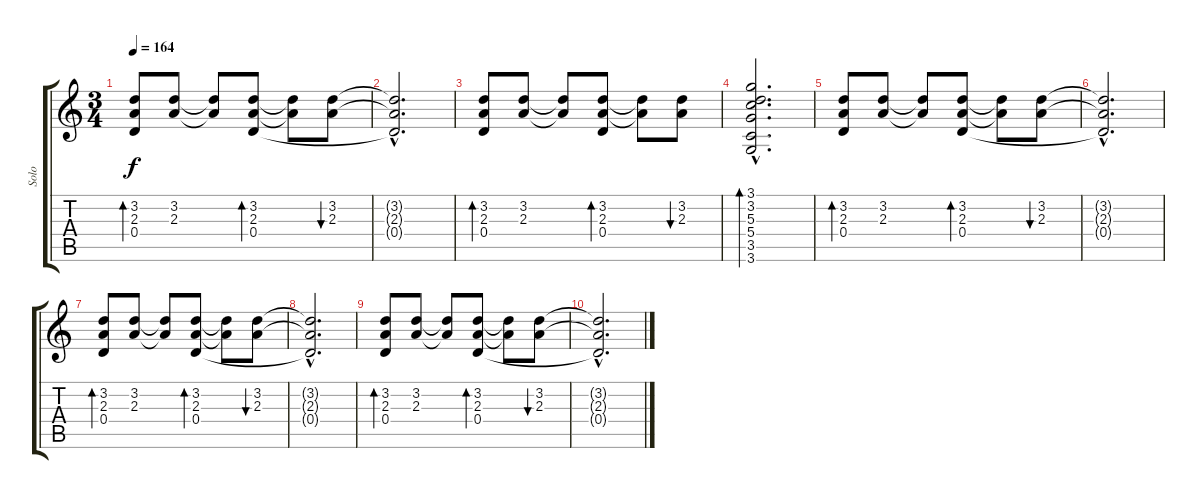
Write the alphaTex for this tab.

\track ("Solo" "Solo") {instrument acousticguitarsteel}
\staff {score tabs}
\tuning (E4 B3 G3 D3 A2 E2) {hide}
\ts (3 4)
\tempo 164
\clef g2
\ks c
(3.2 2.3 0.4).8{bd 60 dy f volume 7 instrument overdrivenguitar} (3.2 2.3).8 (3.2{t} 2.3{t}).8 (3.2 2.3 0.4).8{bd 60} (3.2{t} 2.3{t}).8 (3.2 2.3).8{bu 60} |
(3.2{hac t} 2.3{hac t} 0.4{hac t}).2{d volume 0 instrument overdrivenguitar} |
(3.2 2.3 0.4).8{bd 60 volume 7 instrument overdrivenguitar} (3.2 2.3).8 (3.2{t} 2.3{t}).8 (3.2 2.3 0.4).8{bd 60} (3.2{t} 2.3{t}).8 (3.2 2.3).8{bu 60} |
(3.1{hac} 3.2{hac} 5.3{hac} 5.4{hac} 3.5{hac} 3.6{hac}).2{d bd 120 volume 7 instrument overdrivenguitar} |
(3.2 2.3 0.4).8{bd 60 volume 7 instrument overdrivenguitar} (3.2 2.3).8 (3.2{t} 2.3{t}).8 (3.2 2.3 0.4).8{bd 60} (3.2{t} 2.3{t}).8 (3.2 2.3).8{bu 60} |
(3.2{hac t} 2.3{hac t} 0.4{hac t}).2{d volume 0 instrument overdrivenguitar} |
(3.2 2.3 0.4).8{bd 60 volume 7 instrument overdrivenguitar} (3.2 2.3).8 (3.2{t} 2.3{t}).8 (3.2 2.3 0.4).8{bd 60} (3.2{t} 2.3{t}).8 (3.2 2.3).8{bu 60} |
(3.2{hac t} 2.3{hac t} 0.4{hac t}).2{d volume 0 instrument overdrivenguitar} |
(3.2 2.3 0.4).8{bd 60 volume 7 instrument overdrivenguitar} (3.2 2.3).8 (3.2{t} 2.3{t}).8 (3.2 2.3 0.4).8{bd 60} (3.2{t} 2.3{t}).8 (3.2 2.3).8{bu 60} |
(3.2{hac t} 2.3{hac t} 0.4{hac t}).2{d volume 0 instrument overdrivenguitar}
